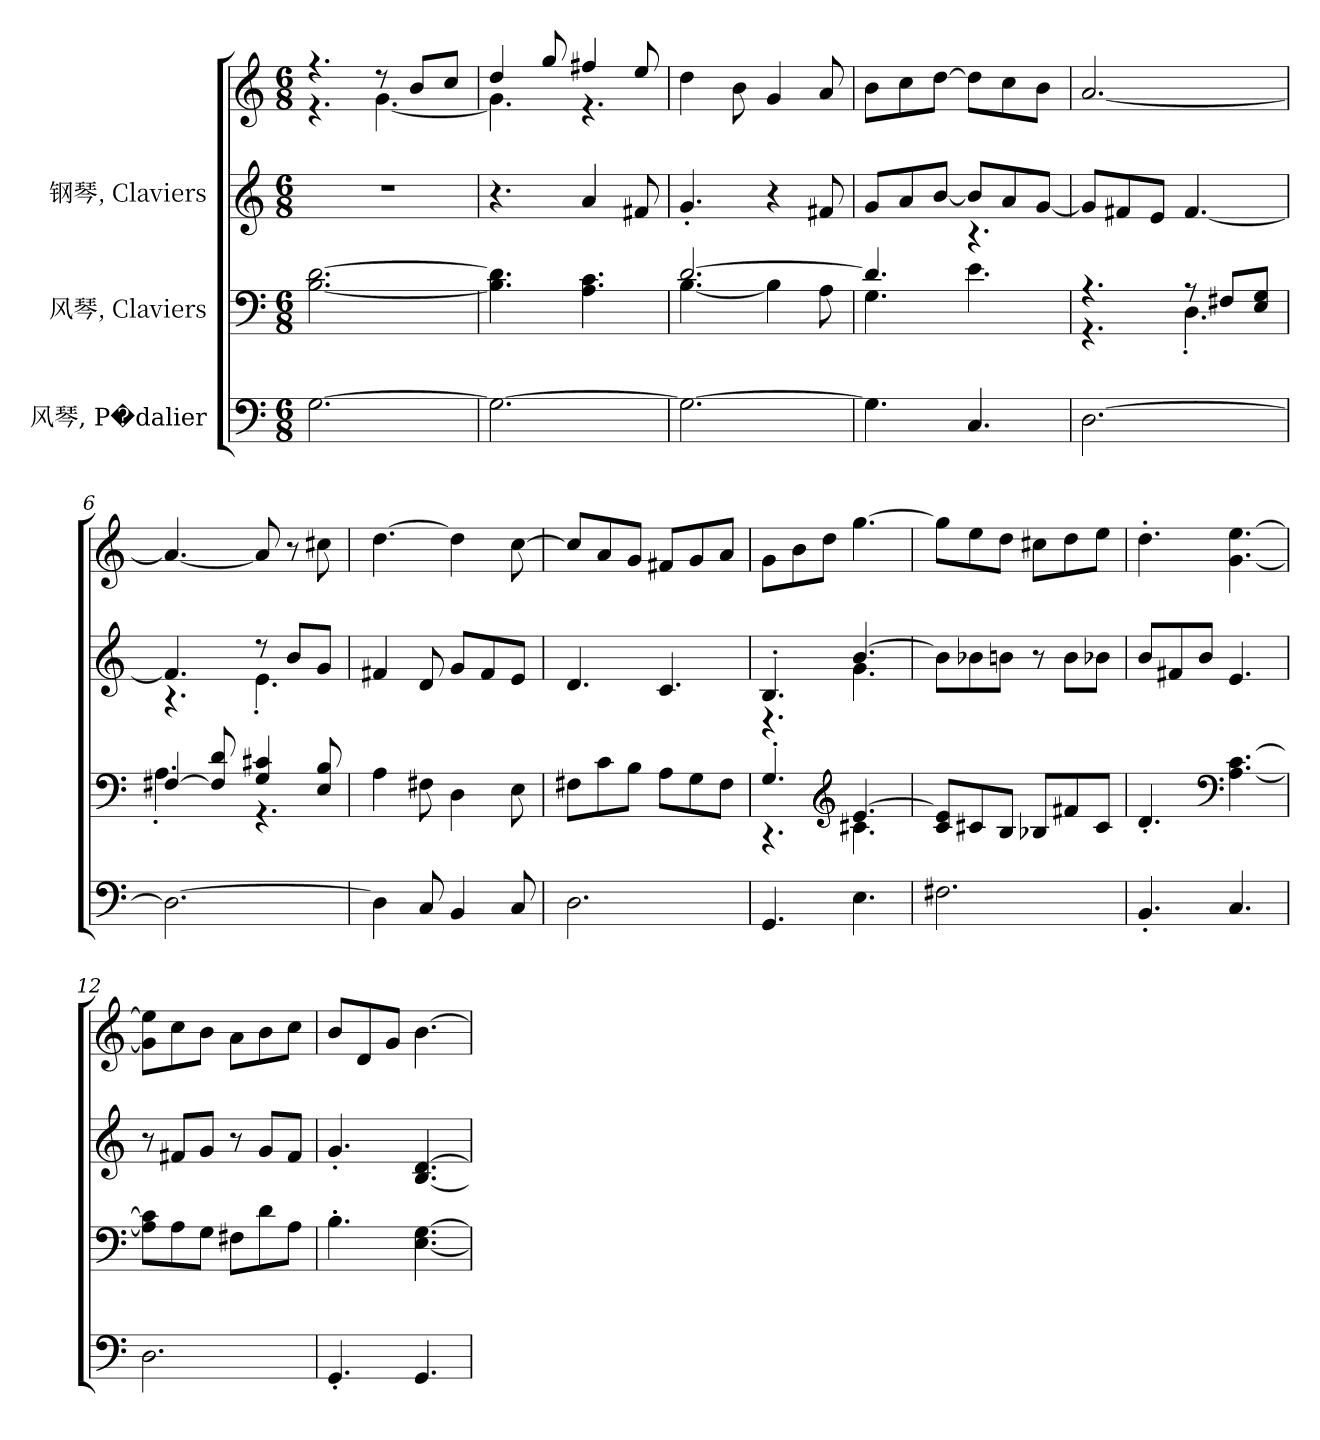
**kern	**kern	**kern	**kern
*part3	*part2	*part1	*part1
*staff4	*staff3	*staff2	*staff1
*I"风琴, P�dalier	*I"风琴, Claviers	*I"钢琴, Claviers	*
*clefF4	*clefF4	*clefG2	*clefG2
*k[]	*k[]	*k[]	*k[]
*M6/8	*M6/8	*M6/8	*M6/8
*MM88	*MM88	*MM88	*MM88
=1	=1	=1	=1
*	*	*	*^
[2.G\	[2.B\ [2.d\	2.r	4.r	4.r
.	.	.	8r	[4.g\
.	.	.	8b/L	.
.	.	.	8cc/J	.
=2	=2	=2	=2	=2
2.G\_	4.B\] 4.d\]	4.r	4dd/	4.g\]
.	.	.	8gg/	.
.	4.A\ 4.c\	4a/	4ff#X/	4.r
.	.	8f#X/	8ee/	.
*	*	*	*v	*v
=3	=3	=3	=3
*	*^	*	*
2.G\_	[2.d/	[4.B\	4.g'/	4dd\
.	.	.	.	8b\
.	.	4B\]	4r	4g/
.	.	8A\	8f#X/	8a/
=4	=4	=4	=4	=4
4.G\]	4.d/]	4.G\	8g/L	8b\L
.	.	.	8a/	8cc\
.	.	.	[8b/J	[8dd\J
4.C/	4.r	4.e\	8b/L]	8dd\L]
.	.	.	8a/	8cc\
.	.	.	[8g/J	8b\J
=5	=5	=5	=5	=5
[2.D\	4.r	4.r	8g/L]	[2.a/
.	.	.	8f#X/	.
.	.	.	8e/J	.
.	8r	4.D'\	[4.f#/	.
.	8F#X/L	.	.	.
.	8E/ 8G/J	.	.	.
!!LO:LB:g=z
=6	=6	=6	=6	=6
*	*	*	*^	*
2.D\_	[4F#X/	4.A'\	4.f#/]	4.r	4.a/_
.	8F#/] 8d/	.	.	.	.
.	4G/ 4c#X/	4.r	8r	4.e'\	8a/]
.	.	.	8b/L	.	8r
.	8E/ 8B/	.	8g/J	.	8cc#X\
*	*v	*v	*	*	*
*	*	*v	*v	*
=7	=7	=7	=7
4D\]	4A\	4f#X/	[4.dd\
8C/	8F#X\	8d/	.
4BB/	4D\	8g/L	4dd\]
.	.	8f#/	.
8C/	8E\	8e/J	[8cc\
=8	=8	=8	=8
2.D\	8F#X\L	4.d/	8cc/L]
.	8c\	.	8a/
.	8B\J	.	8g/J
.	8A\L	4.c/	8f#X/L
.	8G\	.	8g/
.	8F#\J	.	8a/J
=9	=9	=9	=9
*	*^	*^	*
4.GG/	4.G'/	4.r	4.B'/	4.r	8g\L
.	.	.	.	.	8b\
.	.	.	.	.	8dd\J
*	*clefG2	*	*	*	*
4.E\	[4.e/	4.c#X\	[4.b/	4.g\	[4.gg\
*	*v	*v	*	*	*
*	*	*v	*v	*
!!LO:LB:g=z
=10	=10	=10	=10
2.F#X\	8c/ 8e/]L	8b\L]	8gg\L]
.	8c#X/	8b-X\	8ee\
.	8B/J	8bn\J	8dd\J
.	8B-X/L	8r	8cc#X\L
.	8f#X/	8b\L	8dd\
.	8c#/J	8b-X\J	8ee\J
=11	=11	=11	=11
4.BB'/	4.d'/	8b/L	4.dd'\
.	.	8f#X/	.
.	.	8b/J	.
*	*clefF4	*	*
4.C/	[4.A\ [4.c\	4.e/	[4.g\ [4.ee\
=12	=12	=12	=12
2.D\	8A\] 8c\]L	8r	8g\] 8ee\]L
.	8A\	8f#X/L	8cc\
.	8G\J	8g/J	8b\J
.	8F#X\L	8r	8a\L
.	8d\	8g/L	8b\
.	8A\J	8f#/J	8cc\J
=13	=13	=13	=13
4.GG'/	4.B'\	4.g'/	8b/L
.	.	.	8d/
.	.	.	8g/J
4.GG/	[4.E\ [4.G\	[4.B/ [4.d/	[4.b\
=	=	=	=
*-	*-	*-	*-
